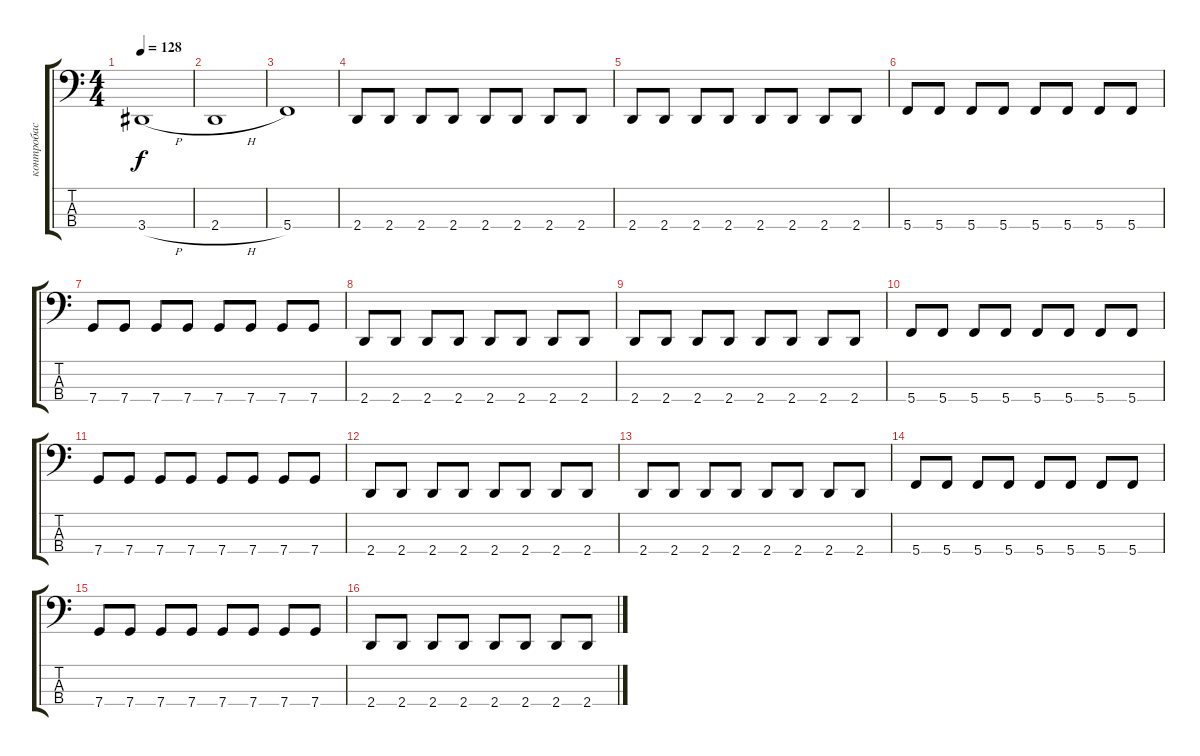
\track ("контробас" "контробас") {instrument electricbassfinger}
\staff {score tabs}
\tuning (F2 C2 G1 C1) {hide}
\ts (4 4)
\tempo 128
\clef f4
\ks c
3.4{h}.1{dy f} |
2.4{h}.1 |
5.4.1 |
2.4.8 2.4.8 2.4.8 2.4.8 2.4.8 2.4.8 2.4.8 2.4.8 |
2.4.8 2.4.8 2.4.8 2.4.8 2.4.8 2.4.8 2.4.8 2.4.8 |
5.4.8 5.4.8 5.4.8 5.4.8 5.4.8 5.4.8 5.4.8 5.4.8 |
7.4.8 7.4.8 7.4.8 7.4.8 7.4.8 7.4.8 7.4.8 7.4.8 |
2.4.8 2.4.8 2.4.8 2.4.8 2.4.8 2.4.8 2.4.8 2.4.8 |
2.4.8 2.4.8 2.4.8 2.4.8 2.4.8 2.4.8 2.4.8 2.4.8 |
5.4.8 5.4.8 5.4.8 5.4.8 5.4.8 5.4.8 5.4.8 5.4.8 |
7.4.8 7.4.8 7.4.8 7.4.8 7.4.8 7.4.8 7.4.8 7.4.8 |
2.4.8 2.4.8 2.4.8 2.4.8 2.4.8 2.4.8 2.4.8 2.4.8 |
2.4.8 2.4.8 2.4.8 2.4.8 2.4.8 2.4.8 2.4.8 2.4.8 |
5.4.8 5.4.8 5.4.8 5.4.8 5.4.8 5.4.8 5.4.8 5.4.8 |
7.4.8 7.4.8 7.4.8 7.4.8 7.4.8 7.4.8 7.4.8 7.4.8 |
2.4.8 2.4.8 2.4.8 2.4.8 2.4.8 2.4.8 2.4.8 2.4.8
